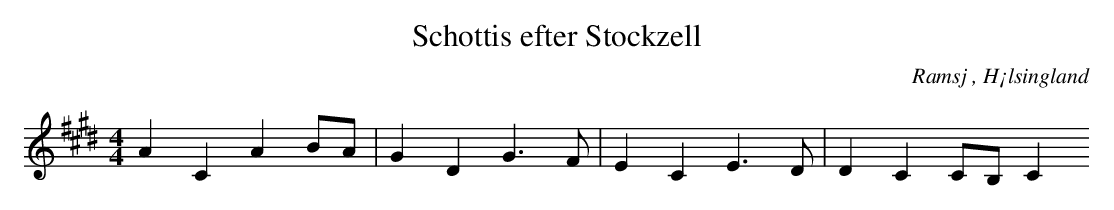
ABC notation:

X:1
T: Schottis efter Stockzell
O: Ramsj , H¡lsingland
M: 4/4
L: 1/8
K: E
A2 C2 A2 BA|G2 D2 G2>F2|E2 C2 E2>D2|D2 C2 CB, C2
